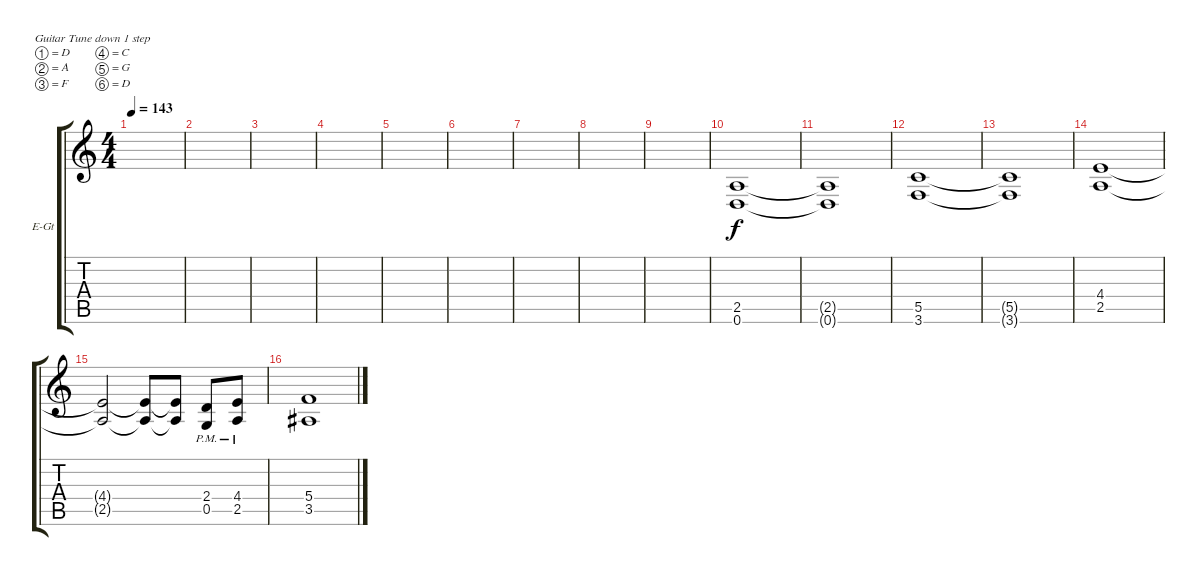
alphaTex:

\defaultSystemsLayout 4
\bracketExtendMode groupsimilarinstruments
\firstSystemTrackNameOrientation horizontal
\otherSystemsTrackNameOrientation horizontal
\track ("Electric Guitar" "E-Gt") {instrument distortionguitar}
\staff {score tabs}
\tuning (D4 A3 F3 C3 G2 D2)
\ts (4 4)
\tempo 143
\clef g2
\scale
0.333333
\ks c
|
\scale
0.333333 |
\scale
0.333333 |
\scale
0.333333 |
\scale
0.333333 |
\scale
0.333333 |
\scale
0.333333 |
\scale
0.333333 |
\scale
0.333333 |
(0.6 2.5).1 |
(0.6{t} 2.5{t}).1 |
(3.6 5.5).1 |
(5.5{t} 3.6{t}).1 |
(2.5 4.4).1 |
(2.5{t} 4.4{t}).2 (4.4{t} 2.5{t}).8 (4.4{t} 2.5{t}).8 (0.5{pm} 2.4{pm}).8 (2.5{pm} 4.4{pm}).8 |
(3.5 5.4).1
